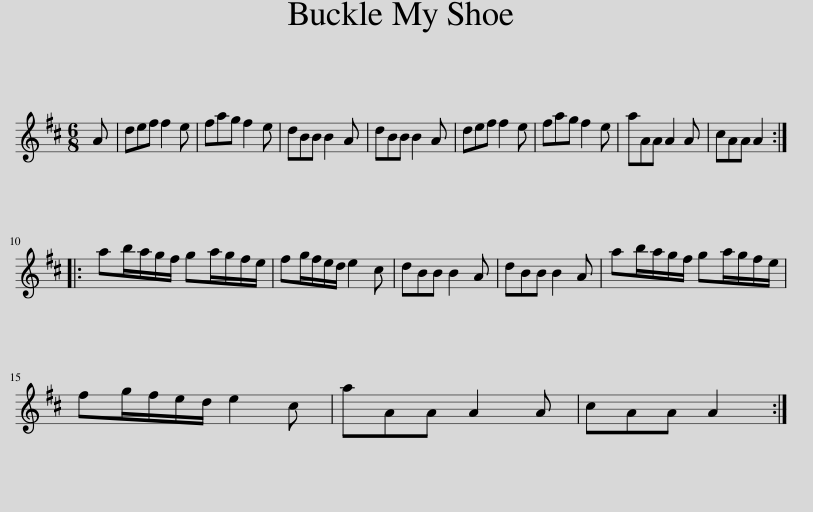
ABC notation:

X:1
L:1/8
M:6/8
I:linebreak $
K:D
V:1 treble
V:1
 A | def f2 e | fag f2 e | dBB B2 A | dBB B2 A | %5
 def f2 e | fag f2 e | aAA A2 A | cAA A2 ::$ ab/a/g/f/ ga/g/f/e/ | %10
 fg/f/e/d/ e2 c | dBB B2 A | dBB B2 A | ab/a/g/f/ ga/g/f/e/ |$ fg/f/e/d/ e2 c | %15
 aAA A2 A | cAA A2 :| %17
